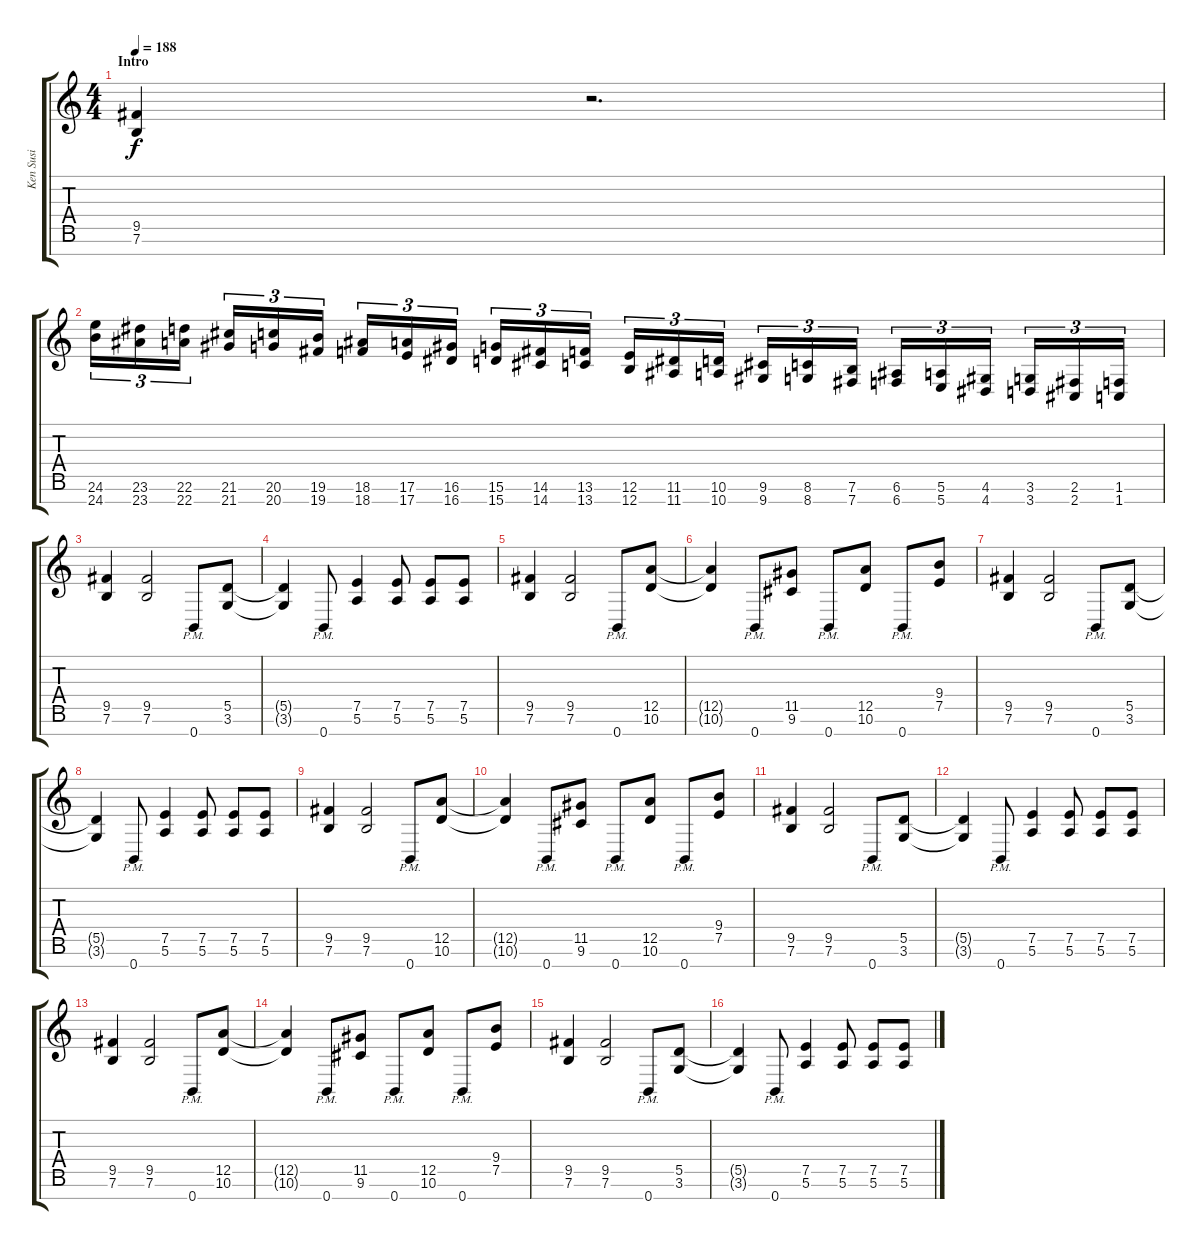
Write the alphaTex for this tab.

\track ("Ken Susi" "Ken Susi") {instrument distortionguitar}
\staff {score tabs}
\tuning (E4 B3 G3 D3 A2 E2 B1) {hide}
\ts (4 4)
\section ("" "Intro")
\tempo 188
\clef g2
\ks c
(9.5 7.6).4{dy f balance 8 instrument distortionguitar} r.2{d} |
(24.6 24.7).16{tu (3 2) instrument guitarfretnoise} (23.6 23.7).16{tu (3 2)} (22.6 22.7).16{tu (3 2)} (21.6 21.7).16{tu (3 2)} (20.6 20.7).16{tu (3 2)} (19.6 19.7).16{tu (3 2)} (18.6 18.7).16{tu (3 2)} (17.6 17.7).16{tu (3 2)} (16.6 16.7).16{tu (3 2)} (15.6 15.7).16{tu (3 2)} (14.6 14.7).16{tu (3 2)} (13.6 13.7).16{tu (3 2)} (12.6 12.7).16{tu (3 2)} (11.6 11.7).16{tu (3 2)} (10.6 10.7).16{tu (3 2)} (9.6 9.7).16{tu (3 2)} (8.6 8.7).16{tu (3 2)} (7.6 7.7).16{tu (3 2)} (6.6 6.7).16{tu (3 2)} (5.6 5.7).16{tu (3 2)} (4.6 4.7).16{tu (3 2)} (3.6 3.7).16{tu (3 2)} (2.6 2.7).16{tu (3 2)} (1.6 1.7).16{tu (3 2)} |
(9.5 7.6).4{instrument distortionguitar} (9.5 7.6).2 0.7{pm}.8 (5.5 3.6).8 |
(5.5{t} 3.6{t}).4 0.7{pm}.8 (7.5 5.6).4 (7.5 5.6).8 (7.5 5.6).8 (7.5 5.6).8 |
(9.5 7.6).4 (9.5 7.6).2 0.7{pm}.8 (12.5 10.6).8 |
(12.5{t} 10.6{t}).4 0.7{pm}.8 (11.5 9.6).8 0.7{pm}.8 (12.5 10.6).8 0.7{pm}.8 (9.4 7.5).8 |
(9.5 7.6).4 (9.5 7.6).2 0.7{pm}.8 (5.5 3.6).8 |
(5.5{t} 3.6{t}).4 0.7{pm}.8 (7.5 5.6).4 (7.5 5.6).8 (7.5 5.6).8 (7.5 5.6).8 |
(9.5 7.6).4 (9.5 7.6).2 0.7{pm}.8 (12.5 10.6).8 |
(12.5{t} 10.6{t}).4 0.7{pm}.8 (11.5 9.6).8 0.7{pm}.8 (12.5 10.6).8 0.7{pm}.8 (9.4 7.5).8 |
(9.5 7.6).4 (9.5 7.6).2 0.7{pm}.8 (5.5 3.6).8 |
(5.5{t} 3.6{t}).4 0.7{pm}.8 (7.5 5.6).4 (7.5 5.6).8 (7.5 5.6).8 (7.5 5.6).8 |
(9.5 7.6).4 (9.5 7.6).2 0.7{pm}.8 (12.5 10.6).8 |
(12.5{t} 10.6{t}).4 0.7{pm}.8 (11.5 9.6).8 0.7{pm}.8 (12.5 10.6).8 0.7{pm}.8 (9.4 7.5).8 |
(9.5 7.6).4 (9.5 7.6).2 0.7{pm}.8 (5.5 3.6).8 |
(5.5{t} 3.6{t}).4 0.7{pm}.8 (7.5 5.6).4 (7.5 5.6).8 (7.5 5.6).8 (7.5 5.6).8
